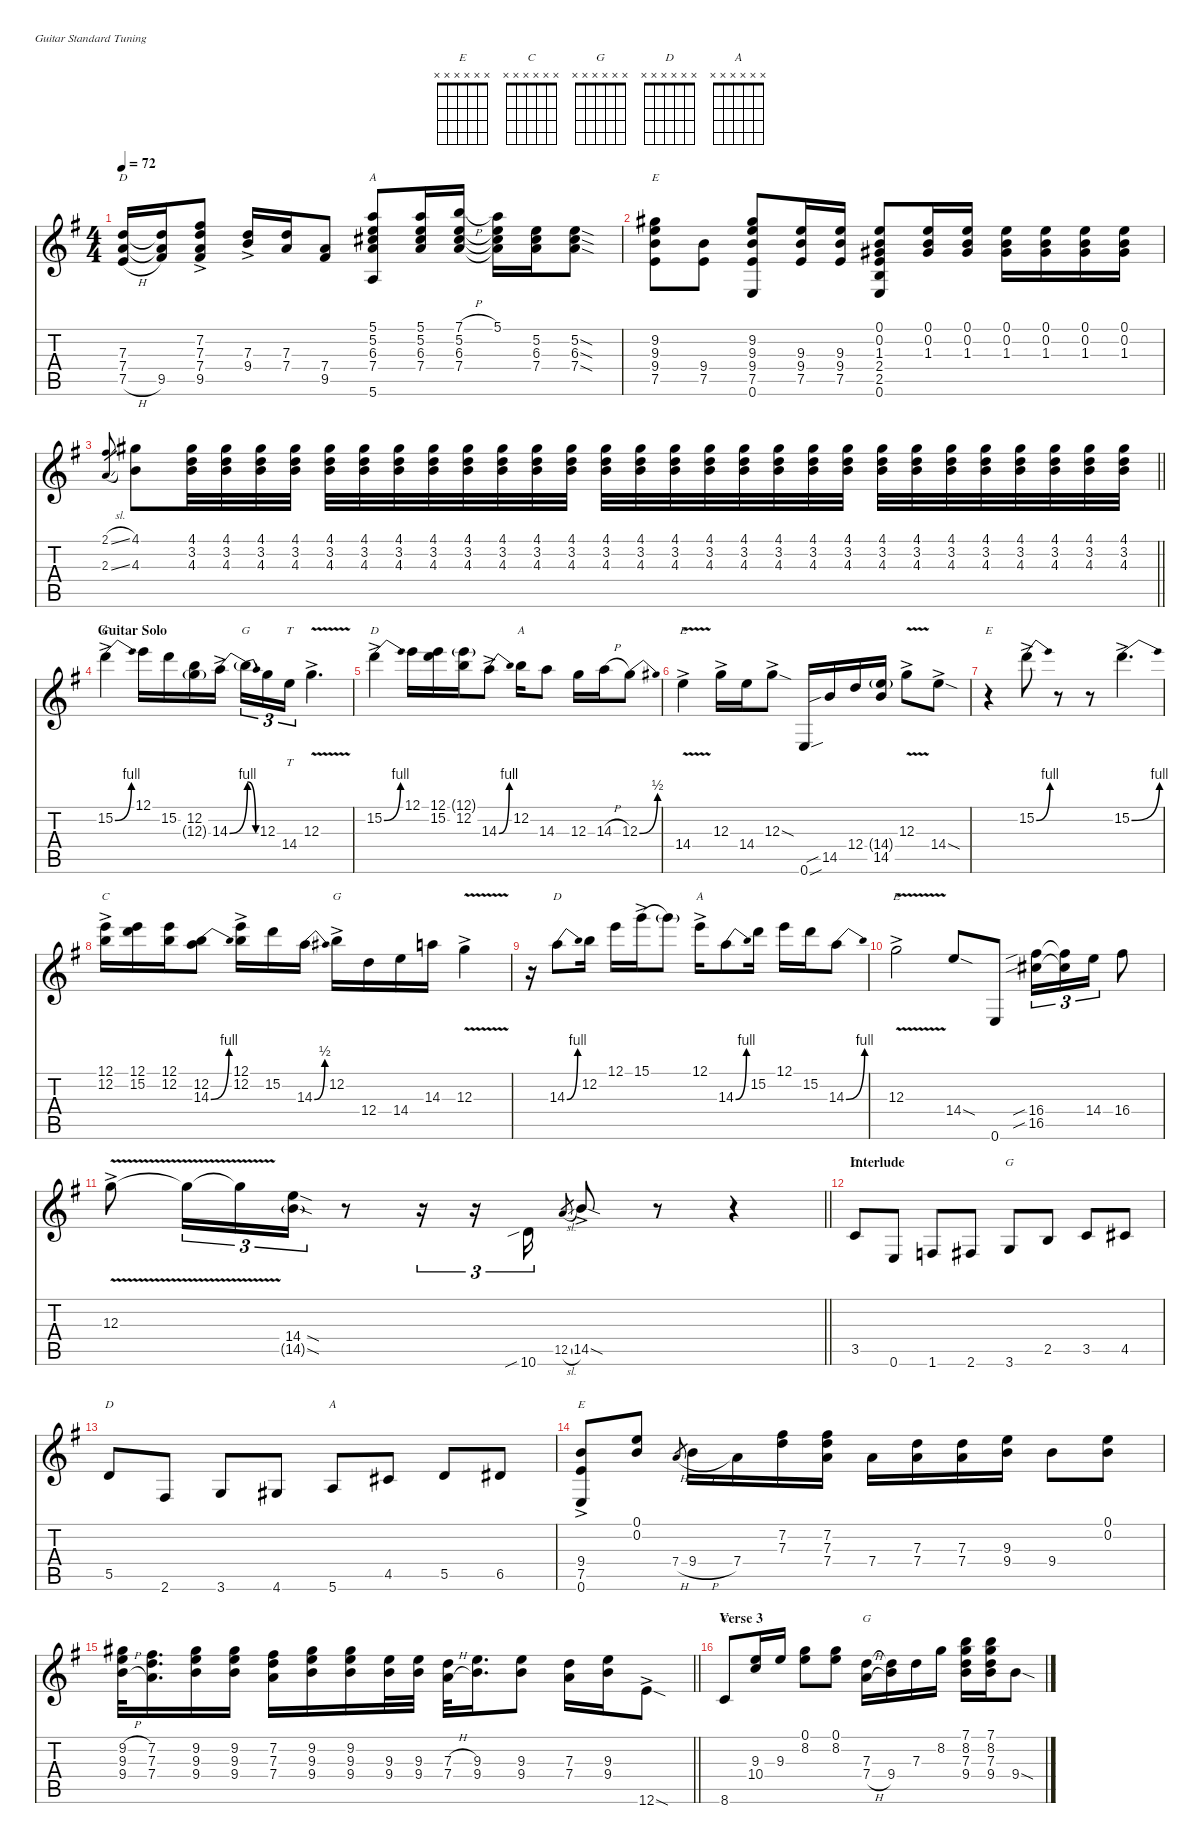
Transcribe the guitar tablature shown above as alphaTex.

\defaultSystemsLayout 4
\hideDynamics
\bracketExtendMode nobrackets
\singleTrackTrackNamePolicy hidden
\multiTrackTrackNamePolicy hidden
\otherSystemsTrackNameOrientation horizontal
\track ("Guitar 1" "jz.guit.") {defaultSystemsLayout 4 mute instrument electricguitarjazz}
\staff {score tabs}
\tuning (E4 B3 G3 D3 A2 E2)
\chord ("E" x x x x x x)
\chord ("C" x x x x x x)
\chord ("G" x x x x x x)
\chord ("D" x x x x x x)
\chord ("A" x x x x x x)
\ts (4 4)
\tempo 72
\clef g2
\ks g
(7.3{acc forcenatural} 7.4{acc forcenatural} 7.5{h acc forcenatural}).16{ch "D" dy mf beam Up} (7.3{t acc forcenatural} 7.4{t acc forcenatural} 9.5{acc #}).16{beam Up} (7.2{ac acc #} 7.3{acc forcenatural} 7.4{acc forcenatural} 9.5{acc #}).8{beam Up} (7.3{acc forcenatural} 9.4{ac acc forcenatural}).16{beam Up} (7.3{acc forcenatural} 7.4{acc forcenatural}).16{beam Up} (7.4{acc forcenatural} 9.5{acc #}).8{beam Up} (5.1{acc forcenatural} 5.2{acc forcenatural} 6.3{acc #} 7.4{acc forcenatural} 5.6{acc forcenatural}).8{ch "A" beam Up} (5.1{acc forcenatural} 5.2{acc forcenatural} 6.3{acc #} 7.4{acc forcenatural}).16{beam Up} (7.1{h acc forcenatural} 5.2{acc forcenatural} 6.3{acc #} 7.4{acc forcenatural}).16{beam Up} (5.1{acc forcenatural} 5.2{t acc forcenatural} 6.3{t acc #} 7.4{t acc forcenatural}).16{beam Down} (5.2{acc forcenatural} 6.3{acc #} 7.4{acc forcenatural}).16{beam Down} (5.2{sod acc forcenatural} 6.3{sod acc #} 7.4{sod acc forcenatural}).8{beam Down} |
(9.2{acc #} 9.3{acc forcenatural} 9.4{acc forcenatural} 7.5{acc forcenatural}).8{ch "E" beam Down} (9.4{acc forcenatural} 7.5{acc forcenatural}).8{beam Down} (9.2{acc #} 9.3{acc forcenatural} 9.4{acc forcenatural} 7.5{acc forcenatural} 0.6{acc forcenatural}).8{beam Up} (9.3{acc forcenatural} 9.4{acc forcenatural} 7.5{acc forcenatural}).16{beam Up} (9.3{acc forcenatural} 9.4{acc forcenatural} 7.5{acc forcenatural}).16{beam Up} (0.1{acc forcenatural} 0.2{acc forcenatural} 1.3{acc #} 2.4{acc forcenatural} 2.5{acc forcenatural} 0.6{acc forcenatural}).8{beam Up} (0.1{acc forcenatural} 0.2{acc forcenatural} 1.3{acc #}).16{beam Up} (0.1{acc forcenatural} 0.2{acc forcenatural} 1.3{acc #}).16{beam Up} (0.1{acc forcenatural} 0.2{acc forcenatural} 1.3{acc #}).16{beam Down} (0.1{acc forcenatural} 0.2{acc forcenatural} 1.3{acc #}).16{beam Down} (0.1{acc forcenatural} 0.2{acc forcenatural} 1.3{acc #}).16{beam Down} (0.1{acc forcenatural} 0.2{acc forcenatural} 1.3{acc #}).16{beam Down} |
\barLineRight lightlight
(2.1{sl acc #} 2.3{sl acc forcenatural}).8{gr beam Up} (4.1{acc #} 4.3{acc forcenatural}).8{beam Down} (4.1{acc #} 3.2{acc forcenatural} 4.3{acc forcenatural}).32{beam Down} (4.1{acc #} 3.2{acc forcenatural} 4.3{acc forcenatural}).32{beam Down} (4.1{acc #} 3.2{acc forcenatural} 4.3{acc forcenatural}).32{beam Down} (4.1{acc #} 3.2{acc forcenatural} 4.3{acc forcenatural}).32{beam Down} (4.1{acc #} 3.2{acc forcenatural} 4.3{acc forcenatural}).32{beam Down} (4.1{acc #} 3.2{acc forcenatural} 4.3{acc forcenatural}).32{beam Down} (4.1{acc #} 3.2{acc forcenatural} 4.3{acc forcenatural}).32{beam Down} (4.1{acc #} 3.2{acc forcenatural} 4.3{acc forcenatural}).32{beam Down} (4.1{acc #} 3.2{acc forcenatural} 4.3{acc forcenatural}).32{beam Down} (4.1{acc #} 3.2{acc forcenatural} 4.3{acc forcenatural}).32{beam Down} (4.1{acc #} 3.2{acc forcenatural} 4.3{acc forcenatural}).32{beam Down} (4.1{acc #} 3.2{acc forcenatural} 4.3{acc forcenatural}).32{beam Down} (4.1{acc #} 3.2{acc forcenatural} 4.3{acc forcenatural}).32{beam Down} (4.1{acc #} 3.2{acc forcenatural} 4.3{acc forcenatural}).32{beam Down} (4.1{acc #} 3.2{acc forcenatural} 4.3{acc forcenatural}).32{beam Down} (4.1{acc #} 3.2{acc forcenatural} 4.3{acc forcenatural}).32{beam Down} (4.1{acc #} 3.2{acc forcenatural} 4.3{acc forcenatural}).32{beam Down} (4.1{acc #} 3.2{acc forcenatural} 4.3{acc forcenatural}).32{beam Down} (4.1{acc #} 3.2{acc forcenatural} 4.3{acc forcenatural}).32{beam Down} (4.1{acc #} 3.2{acc forcenatural} 4.3{acc forcenatural}).32{beam Down} (4.1{acc #} 3.2{acc forcenatural} 4.3{acc forcenatural}).32{beam Down} (4.1{acc #} 3.2{acc forcenatural} 4.3{acc forcenatural}).32{beam Down} (4.1{acc #} 3.2{acc forcenatural} 4.3{acc forcenatural}).32{beam Down} (4.1{acc #} 3.2{acc forcenatural} 4.3{acc forcenatural}).32{beam Down} (4.1{acc #} 3.2{acc forcenatural} 4.3{acc forcenatural}).32{beam Down} (4.1{acc #} 3.2{acc forcenatural} 4.3{acc forcenatural}).32{beam Down} (4.1{acc #} 3.2{acc forcenatural} 4.3{acc forcenatural}).32{beam Down} (4.1{acc #} 3.2{acc forcenatural} 4.3{acc forcenatural}).32{beam Down} |
\section ("" "Guitar Solo")
15.2{be (bend 0 0 30 4) ac acc forcenatural}.4{ch "C" dy f beam Down} 12.1{acc forcenatural}.16{dy ff beam Down} 15.2{acc forcenatural}.16{beam Down} (12.2{acc forcenatural} 12.3{g acc forcenatural}).16{beam Down} 14.3{be (bend 0 0 60 4) ac acc forcenatural}.16{dy f beam Down} 14.3{be (release 0 4 60 0) t}.16{tu (3 2) ch "G" dy ff beam Down} 12.3{acc forcenatural}.16{tu (3 2) beam Down} 14.4{acc forcenatural}.16{tt tu (3 2) beam Down} 12.3{v ac acc forcenatural}.4{d dy f beam Down} |
15.2{be (bend 0 0 30 4) ac acc forcenatural}.4{ch "D" beam Down} 12.1{acc forcenatural}.16{dy ff beam Down} (12.1{acc forcenatural} 15.2{acc forcenatural}).16{beam Down} (12.1{g acc forcenatural} 12.2{acc forcenatural}).16{beam Down} 14.3{be (bend 0 0 30 4) ac acc forcenatural}.8{dy f beam Down} 12.2{acc forcenatural}.16{ch "A" dy ff beam Down} 14.3{acc forcenatural}.8{beam Down} 12.3{acc forcenatural}.16{beam Down} 14.3{h acc forcenatural}.16{beam Down} 12.3{be (bend 0 0 30 2) acc forcenatural}.8{beam Down} |
14.4{v ac acc forcenatural}.4{ch "E" dy f beam Down} 12.3{ac acc forcenatural}.16{beam Down} 14.4{acc forcenatural}.16{dy ff beam Down} 12.3{sod ac acc forcenatural}.8{dy f beam Down} 0.6{sou acc forcenatural}.16{dy ff beam Up} 14.5{sib acc forcenatural}.16{beam Up} 12.4{acc forcenatural}.16{beam Up} (14.4{g acc forcenatural} 14.5{acc forcenatural}).16{beam Up} 12.3{v ac acc forcenatural}.8{dy f beam Down} 14.4{sod ac acc forcenatural}.8{beam Down} |
r.4{ch "E" beam Down} 15.2{be (bend 0 0 30 4) ac acc forcenatural}.8{beam Down} r.8{beam Down} r.8{beam Down} 15.2{be (bend 0 0 30 4) ac acc forcenatural}.4{d beam Down} |
(12.1{ac acc forcenatural} 12.2{acc forcenatural}).16{ch "C" dy ff beam Down} (12.1{acc forcenatural} 15.2{acc forcenatural}).16{beam Down} (12.1{acc forcenatural} 12.2{acc forcenatural}).16{beam Down} (12.2{acc forcenatural} 14.3{be (bend 0 0 30 4) acc forcenatural}).8{beam Down} (12.1{ac acc forcenatural} 12.2{acc forcenatural}).16{beam Down} 15.2{acc forcenatural}.16{beam Down} 14.3{be (bend 0 0 30 2) acc forcenatural}.16{beam Down} 12.2{ac acc forcenatural}.16{ch "G" dy f beam Down} 12.4{acc forcenatural}.16{dy ff beam Down} 14.4{acc forcenatural}.16{beam Down} 14.3{acc forcenatural}.16{beam Down} 12.3{v ac acc forcenatural}.4{dy f beam Down} |
r.16{beam Down} 14.3{be (bend 0 0 30 4) acc forcenatural}.8{ch "D" dy ff beam Down} 12.2{acc forcenatural}.16{beam Down} 12.1{acc forcenatural}.16{beam Down} 15.1{be (hold 0 0 60 0) ac acc forcenatural}.16{dy f beam Down} 15.1{be (hold 0 0 60 0) t acc forcenatural}.8{dy ff beam Down} 12.1{ac acc forcenatural}.16{ch "A" dy f beam Down} 14.3{be (bend 0 0 30 4) acc forcenatural}.8{dy ff beam Down} 15.2{acc forcenatural}.16{beam Down} 12.1{acc forcenatural}.16{beam Down} 15.2{acc forcenatural}.16{beam Down} 14.3{be (bend 0 0 30 4) acc forcenatural}.8{beam Down} |
12.3{v ac acc forcenatural}.2{ch "E" dy f beam Down} 14.4{sod acc forcenatural}.8{dy ff beam Up} 0.6{acc forcenatural}.8{beam Up} (16.4{sib acc #} 16.5{sib acc #}).16{tu (3 2) beam Down} (16.4{t acc #} 16.5{t acc #}).16{tu (3 2) beam Down} 14.4{acc forcenatural}.16{tu (3 2) beam Down} 16.4{acc #}.8{beam Down} |
\barLineRight lightlight
12.3{v ac acc forcenatural}.8{dy f beam Down} 12.3{v t acc forcenatural}.16{tu (3 2) dy ff beam Down} 12.3{v t acc forcenatural}.16{tu (3 2) beam Down} (14.4{sod acc forcenatural} 14.5{sod g acc forcenatural}).16{tu (3 2) beam Down} r.8{beam Down} r.16{tu (3 2) beam Down} r.16{tu (3 2) beam Down} 10.6{sib acc forcenatural}.16{tu (3 2) beam Up} 12.5{sl acc forcenatural}.8{gr beam Up} 14.5{sod ac acc forcenatural}.8{dy f beam Up} r.8{beam Up} r.4{beam Up} |
\section ("" "Interlude")
3.5{acc forcenatural}.8{ch "C" dy ff beam Up} 0.6{acc forcenatural}.8{beam Up} 1.6{acc forcenatural}.8{beam Up} 2.6{acc #}.8{beam Up} 3.6{acc forcenatural}.8{ch "G" beam Up} 2.5{acc forcenatural}.8{beam Up} 3.5{acc forcenatural}.8{beam Up} 4.5{acc #}.8{beam Up} |
5.5{acc forcenatural}.8{ch "D" beam Up} 2.6{acc #}.8{beam Up} 3.6{acc forcenatural}.8{beam Up} 4.6{acc #}.8{beam Up} 5.6{acc forcenatural}.8{ch "A" beam Up} 4.5{acc #}.8{beam Up} 5.5{acc forcenatural}.8{beam Up} 6.5{acc #}.8{beam Up} |
(9.4{acc forcenatural} 7.5{acc forcenatural} 0.6{ac acc forcenatural}).8{ch "E" beam Up} (0.1{acc forcenatural} 0.2{acc forcenatural}).8{beam Up} 7.4{h acc forcenatural}.8{gr dy mf beam Up} 9.4{h acc forcenatural}.16{dy ff beam Down} 7.4{acc forcenatural}.16{beam Down} (7.2{acc #} 7.3{acc forcenatural}).16{beam Down} (7.2{acc #} 7.3{acc forcenatural} 7.4{acc forcenatural}).16{beam Down} 7.4{acc forcenatural}.16{beam Down} (7.3{acc forcenatural} 7.4{acc forcenatural}).16{beam Down} (7.3{acc forcenatural} 7.4{acc forcenatural}).16{beam Down} (9.3{acc forcenatural} 9.4{acc forcenatural}).16{beam Down} 9.4{acc forcenatural}.8{beam Down} (0.1{acc forcenatural} 0.2{acc forcenatural}).8{beam Down} |
\barLineRight lightlight
(9.2{h acc #} 9.3{h acc forcenatural} 9.4{h acc forcenatural}).32{beam Down} (7.2{acc #} 7.3{acc forcenatural} 7.4{acc forcenatural}).16{d beam Down} (9.2{acc #} 9.3{acc forcenatural} 9.4{acc forcenatural}).16{beam Down} (9.2{acc #} 9.3{acc forcenatural} 9.4{acc forcenatural}).16{beam Down} (7.2{acc #} 7.3{acc forcenatural} 7.4{acc forcenatural}).16{beam Down} (9.2{acc #} 9.3{acc forcenatural} 9.4{acc forcenatural}).16{beam Down} (9.2{acc #} 9.3{acc forcenatural} 9.4{acc forcenatural}).16{beam Down} (9.3{acc forcenatural} 9.4{acc forcenatural}).32{beam Down} (9.3{acc forcenatural} 9.4{acc forcenatural}).32{beam Down} (7.3{h acc forcenatural} 7.4{h acc forcenatural}).32{beam Down} (9.3{acc forcenatural} 9.4{acc forcenatural}).16{d beam Down} (9.3{acc forcenatural} 9.4{acc forcenatural}).8{beam Down} (7.3{acc forcenatural} 7.4{acc forcenatural}).16{beam Down} (9.3{acc forcenatural} 9.4{acc forcenatural}).16{beam Down} 12.6{sod ac acc forcenatural}.8{dy f beam Down} |
\section ("" "Verse 3")
8.6{acc forcenatural}.8{ch "C" beam Up} (9.3{acc forcenatural} 10.4{acc forcenatural}).16{beam Up} 9.3{acc forcenatural}.16{beam Up} (0.1{acc forcenatural} 8.2{acc forcenatural}).8{beam Down} (0.1{acc forcenatural} 8.2{acc forcenatural}).8{beam Down} (7.3{acc forcenatural} 7.4{h acc forcenatural}).16{ch "G" beam Down} (7.3{t acc forcenatural} 9.4{acc forcenatural}).16{beam Down} 7.3{acc forcenatural}.16{beam Down} 8.2{acc forcenatural}.16{beam Down} (7.1{acc forcenatural} 8.2{acc forcenatural} 7.3{acc forcenatural} 9.4{acc forcenatural}).16{beam Down} (7.1{acc forcenatural} 8.2{acc forcenatural} 7.3{acc forcenatural} 9.4{acc forcenatural}).16{beam Down} 9.4{sod acc forcenatural}.8{beam Down}
